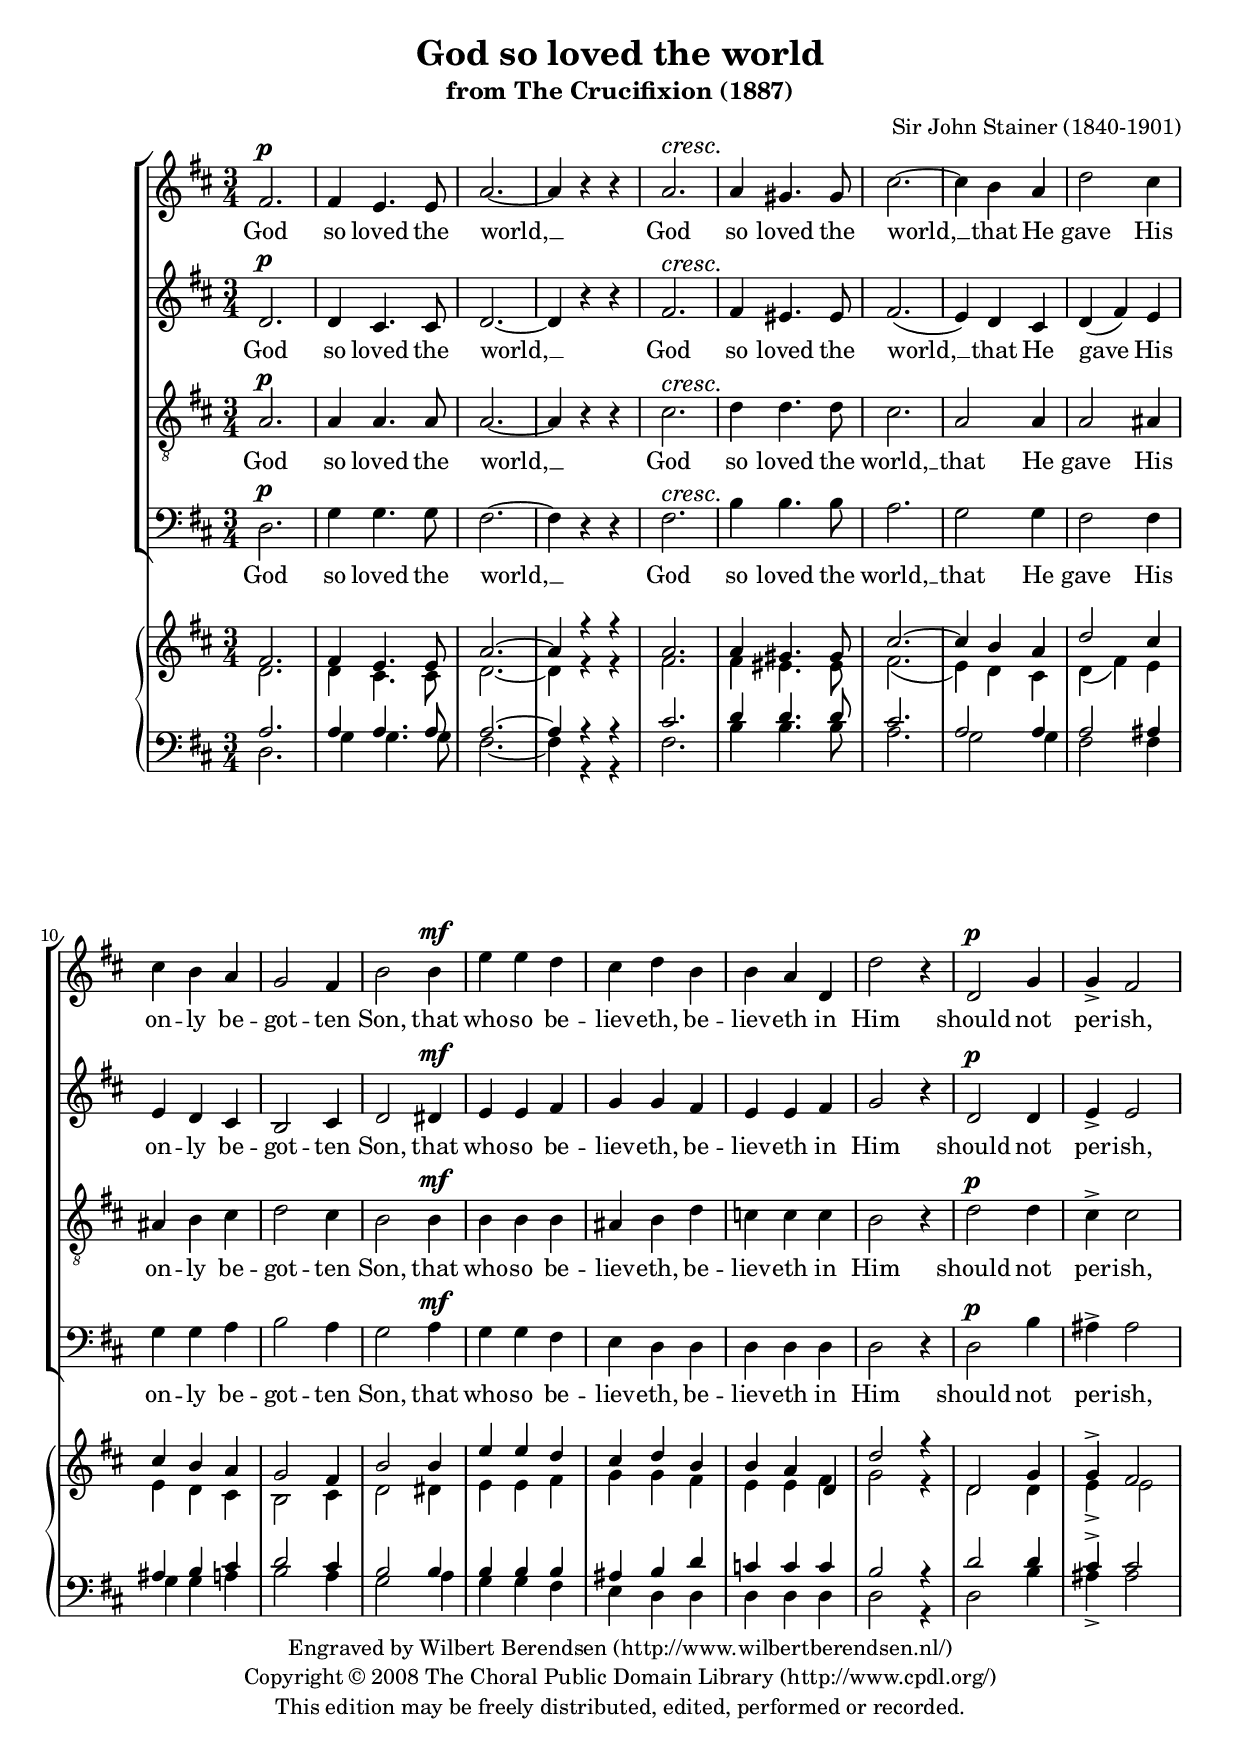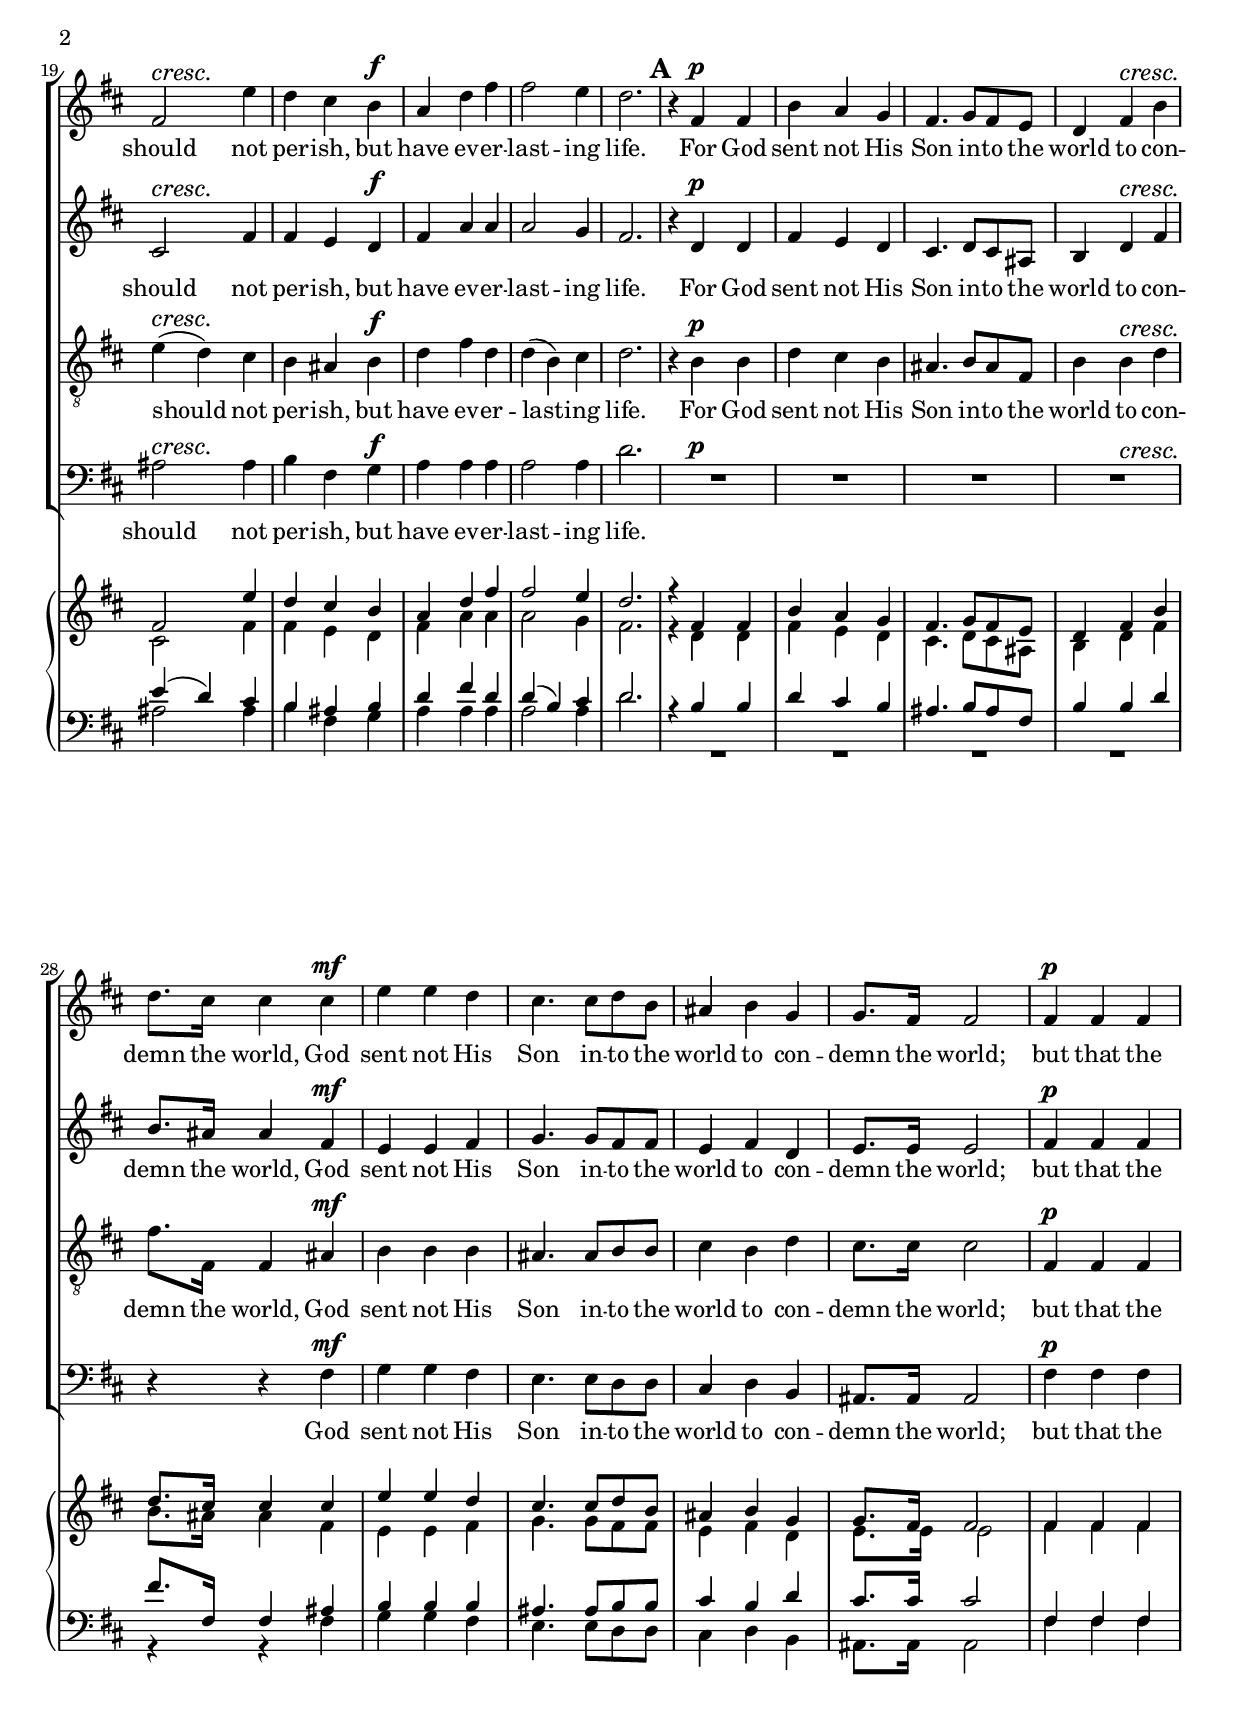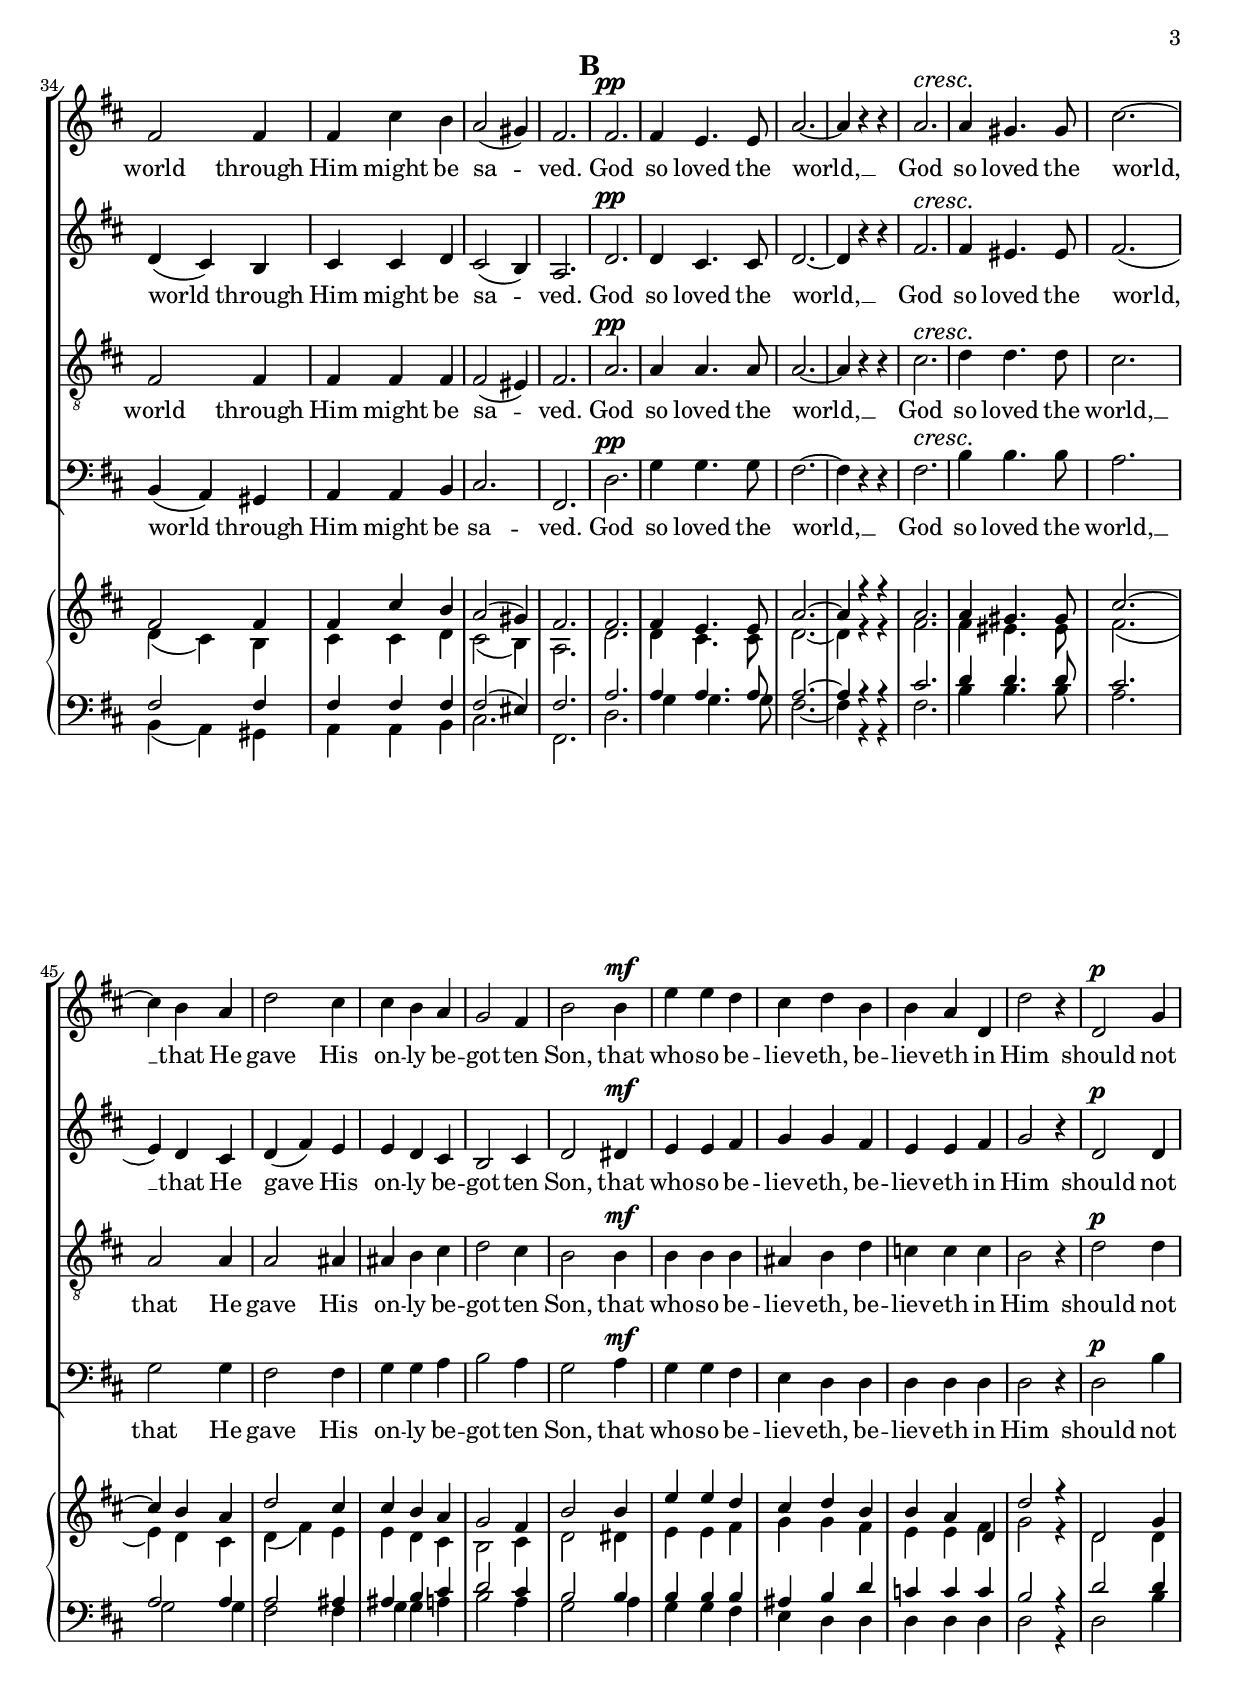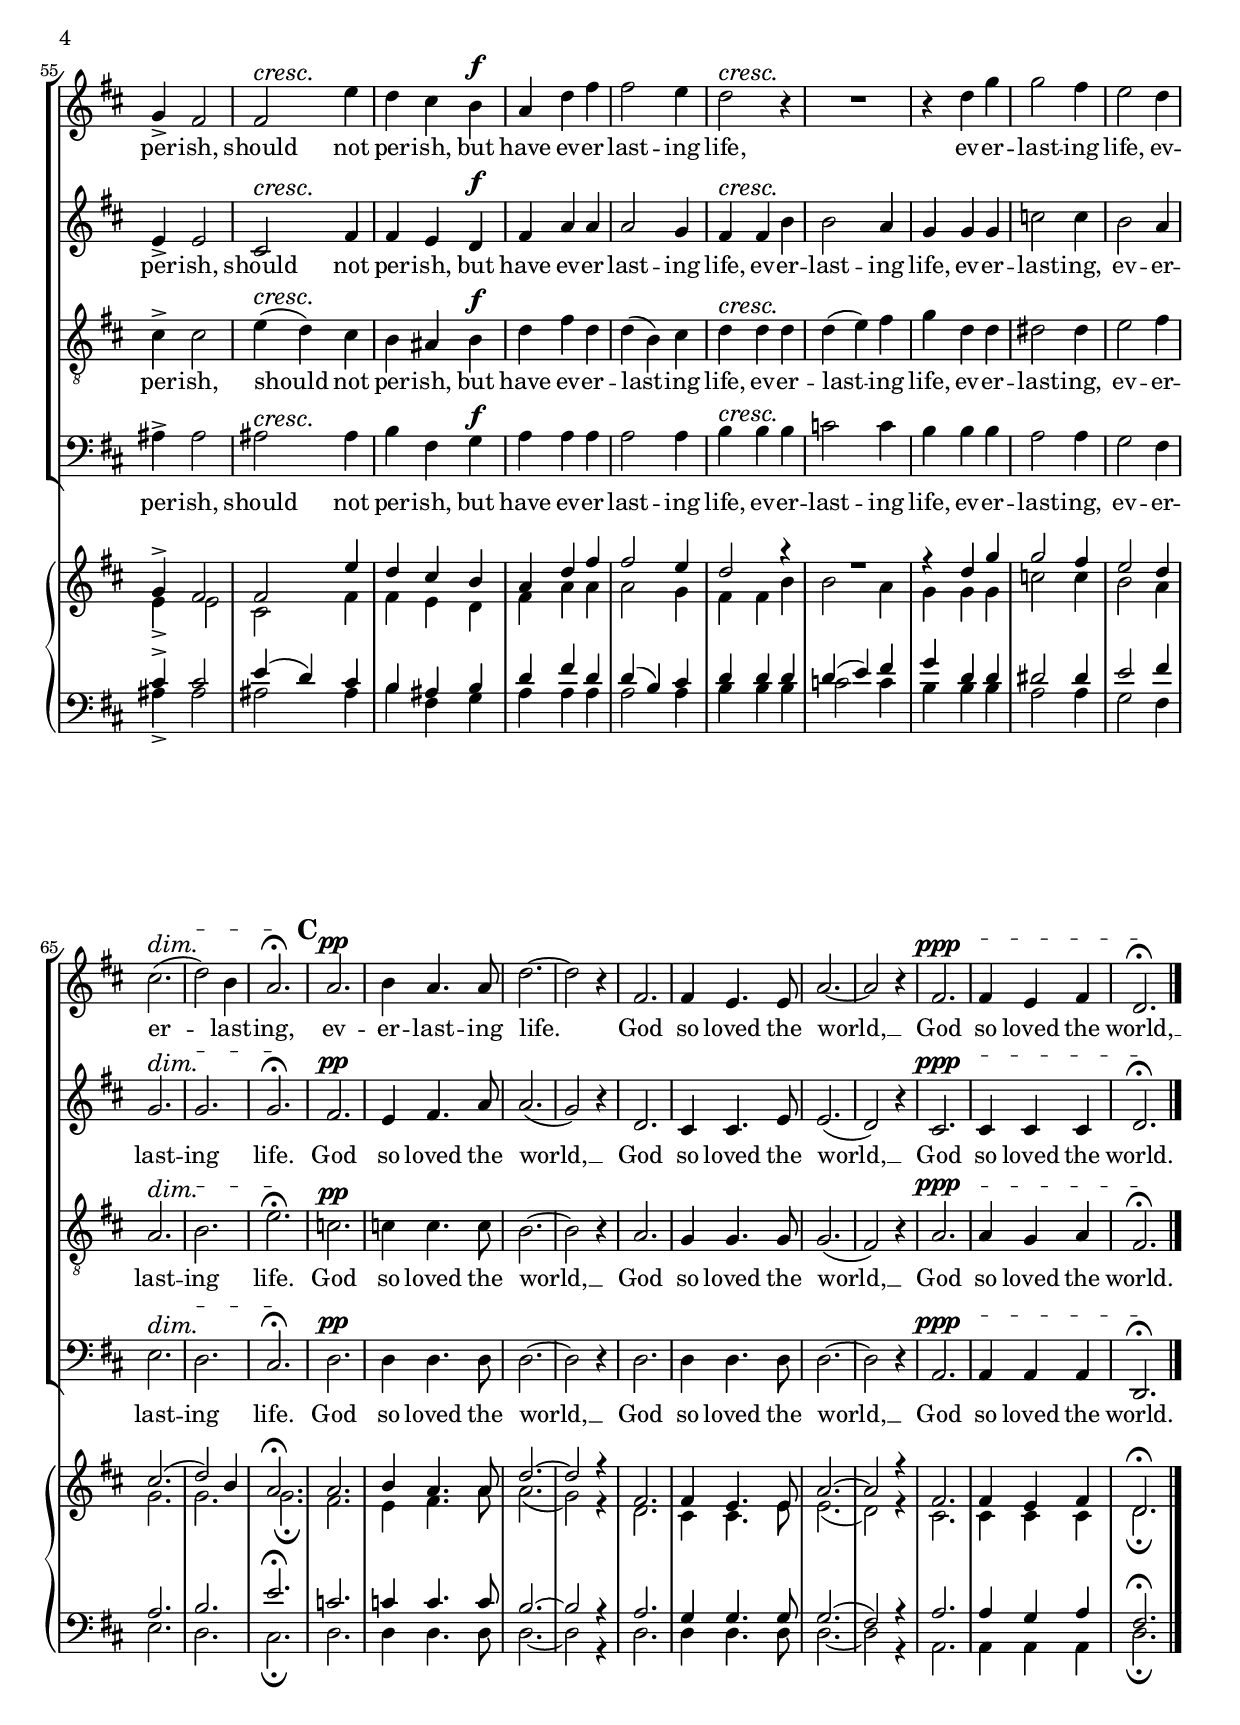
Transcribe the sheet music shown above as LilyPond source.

\version "2.19.49"
%\include "../include/merge-rests.ly"

#(set-global-staff-size 19)

\header {
  title = "God so loved the world"
  subtitle = "from The Crucifixion (1887)"
  composer = "Sir John Stainer (1840-1901)"
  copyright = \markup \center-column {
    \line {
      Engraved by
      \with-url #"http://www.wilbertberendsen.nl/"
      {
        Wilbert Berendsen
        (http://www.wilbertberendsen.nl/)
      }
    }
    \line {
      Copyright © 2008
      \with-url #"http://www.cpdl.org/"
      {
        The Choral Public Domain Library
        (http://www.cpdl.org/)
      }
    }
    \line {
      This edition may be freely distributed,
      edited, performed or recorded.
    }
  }
}

\layout {
  ragged-last-bottom = ##f
%  system-count = 10
%  page-count = 2
}

global = {
  \key d \major
  \time 3/4
}

tempoMark = {
  \override Score.MetronomeMark.stencil = ##f
  \tempo 4=90
  \once \override Score.RehearsalMark.self-alignment-X = #LEFT
  \once \override Score.RehearsalMark.font-series = #'bold
  \once \override Score.RehearsalMark.font-size = #0
  \once \override Score.RehearsalMark.break-align-symbols = #'(time-signature)
  \once \override Score.RehearsalMark.extra-offset = #'(-0.5 . 0)
  \mark \markup {
    "Andante ma non lento. "
    \fontsize #'-2 {
      \general-align #Y #DOWN
      \note #"4" #.8 "= 90"
    }
  }
}

dyn = {
  \global
  \override DynamicTextSpanner.style = #'none
  s2.\p
  s2.*3
  \crescTextCresc
  s2.\<
  s2.*6\!
  s2 s4\mf
  s2.*4
  s2.\p
  s2.
  \crescTextCresc
  s2.\<
  s2 s4\f
  s2.*3
  % For God...
  \mark \default
  s4 s\p s
  s2.*2
  \crescTextCresc
  s4 s2\<
  s2 s4\mf
  s2.*4
  s4\p s2
  s2.*4
  % God so loved...
  \mark \default
  s2.\pp
  s2.*3
  \crescTextCresc
  s2.\<
  s2.*6\!
  s2 s4\mf
  s2.*4
  s2.\p
  s2.
  \crescTextCresc
  s2.\<
  s2 s4\f
  s2.*2
  \crescTextCresc
  s2.\<
  s2.*4\!
  \dimTextDim
  s2.\>
  \override TextSpanner.bound-details = #'left
  % #'text = "rall."
  s2.\!\startTextSpan
  s2.\stopTextSpan
  \mark \default
  s2.\pp
  s2.*7
  s2.\ppp
  s2.\startTextSpan
  s2.\stopTextSpan
}

sop = \relative c' {
  \global
  fis2. fis4 e4. e8 a2.~ a4 r r|
  a2. a4 gis4. gis8 cis2.~ cis4 b a|
  d2 cis4 cis b a g2 fis4 b2 b4|
  e e d cis d b b a d, d'2 r4|
  d,2 g4 g-> fis2 fis e'4 d cis b|
  a d fis fis2 e4 d2.|
  % For God...
  r4 fis, fis b a g fis4. g8 fis e d4 fis b|
  d8. cis16 cis4 cis e e d cis4. cis8 d b|
  ais4 b g g8. fis16 fis2|
  fis4 fis fis fis2 fis4 fis cis' b a2(gis4)fis2.|
  % God so loved...
  fis2. fis4 e4. e8 a2.~ a4 r r|
  a2. a4 gis4. gis8 cis2.~ cis4 b a|
  d2 cis4 cis b a g2 fis4 b2 b4|
  e e d cis d b b a d, d'2 r4|
  d,2 g4 g-> fis2 fis e'4 d cis b|
  a d fis fis2 e4 d2 r4|
  R2. r4 d g g2 fis4 e2 d4 cis2.(d2) b4 a2.\fermata|
  % God so loved...
  a b4 a4. a8 d2.~d2 r4|
  fis,2. fis4 e4. e8 a2.~a2 r4|
  fis2. fis4 e fis d2.\fermata
  \bar"|."
}

alt = \relative c' {
  \global
  d2. d4 cis4. cis8 d2.~ d4 r r|
  fis2. fis4 eis4. eis8 fis2.( e4) d cis|
  d( fis) e e d cis b2 cis4 d2 dis4|
  e e fis g g fis e e fis g2 r4|
  d2 d4 e-> e2 cis2 fis4 fis e d|
  fis a a a2 g4 fis2.|
  % For God...
  r4 d d fis e d cis4. d8 cis ais b4 d fis|
  b8. ais16 ais4 fis e e fis g4. g8 fis fis|
  e4 fis d e8. e16 e2|
  fis4 fis fis d(cis) b cis cis d cis2(b4)a2.|
  % God so loved...
  d2. d4 cis4. cis8 d2.~ d4 r r|
  fis2. fis4 eis4. eis8 fis2.( e4) d cis|
  d( fis) e e d cis b2 cis4 d2 dis4|
  e e fis g g fis e e fis g2 r4|
  d2 d4 e-> e2 cis2 fis4 fis e d|
  fis a a a2 g4 fis fis b|
  b2 a4 g g g c2 c4 b2 a4 g2. g g\fermata|
  % God so loved...
  fis e4 fis4. a8 a2.(g2) r4|
  d2. cis4 cis4. e8 e2.(d2) r4|
  cis2. cis4 cis cis d2.\fermata
  \bar"|."
}

ten = \relative c' {
  \global
  a2. a4 a4. a8 a2.~ a4 r r|
  cis2. d4 d4. d8 cis2. a2 a4|
  a2 ais4 ais b cis d2 cis4 b2 b4|
  b b b ais b d c c c b2 r4|
  d2 d4 cis-> cis2 e4( d) cis|
  b ais b d fis d d( b) cis d2.|
  % For God...
  r4 b b d cis b ais4. b8 ais fis b4 b d|
  fis8. fis,16 fis4 ais b b b ais4. ais8 b b|
  cis4 b d cis8. cis16 cis2|
  fis,4 fis fis fis2 fis4 fis fis fis fis2(eis4)fis2.|
  % God so loved...
  a2. a4 a4. a8 a2.~ a4 r r|
  cis2. d4 d4. d8 cis2. a2 a4|
  a2 ais4 ais b cis d2 cis4 b2 b4|
  b b b ais b d c c c b2 r4|
  d2 d4 cis-> cis2 e4( d) cis|
  b ais b d fis d d( b) cis d d d|
  d(e)fis g d d dis2 dis4 e2 fis4 a,2. b e\fermata|
  % God so loved...
  c c4 c4. c8 b2.~b2 r4|
  a2. g4 g4. g8 g2.(fis2) r4|
  a2. a4 g a fis2.\fermata
  \bar"|."
}

bas = \relative c {
  \global
  d2. g4 g4. g8 fis2.~ fis4 r r|
  fis2. b4 b4. b8 a2. g2 g4|
  fis2 fis4 g g a b2 a4 g2 a4|
  g g fis e d d d d d d2 r4|
  d2 b'4 ais-> ais2 ais ais4 b fis g|
  a a a a2 a4 d2.|
  % For God...
  R2.*4 r4 r fis, g g fis e4. e8 d d|
  cis4 d b ais8. ais16 ais2|
  fis'4 fis fis b,(a) gis a a b cis2. fis,|
  % God so loved...
  d'2. g4 g4. g8 fis2.~ fis4 r r|
  fis2. b4 b4. b8 a2. g2 g4|
  fis2 fis4 g g a b2 a4 g2 a4|
  g g fis e d d d d d d2 r4|
  d2 b'4 ais-> ais2 ais ais4 b fis g|
  a a a a2 a4 b b b|
  c2 c4 b b b a2 a4 g2 fis4 e2. d cis\fermata|
  % God so loved...
  d2. d4 d4. d8 d2.~d2 r4|
  d2. d4 d4. d8 d2.~d2 r4|
  a2. a4 a a d,2.\fermata
  \bar"|."
}

trebleaccOne = \relative c' {
  \global
  fis2. fis4 e4. e8 a2.~ a4 r r|
  a2. a4 gis4. gis8 cis2.~ cis4 b a|
  d2 cis4 cis b a g2 fis4 b2 b4|
  e e d cis d b b a d, d'2 r4|
  d,2 g4 g-> fis2 fis e'4 d cis b|
  a d fis fis2 e4 d2.|
  % For God...
  r4 fis, fis b a g fis4. g8 fis e d4 fis b|
  d8. cis16 cis4 cis e e d cis4. cis8 d b|
  ais4 b g g8. fis16 fis2|
  fis4 fis fis fis2 fis4 fis cis' b a2(gis4)fis2.|
  % God so loved...
  fis2. fis4 e4. e8 a2.~ a4 r r|
  a2. a4 gis4. gis8 cis2.~ cis4 b a|
  d2 cis4 cis b a g2 fis4 b2 b4|
  e e d cis d b b a d, d'2 r4|
  d,2 g4 g-> fis2 fis e'4 d cis b|
  a d fis fis2 e4 d2 r4|
  R2. r4 d g g2 fis4 e2 d4 cis2.(d2) b4 a2.\fermata|
  % God so loved...
  a b4 a4. a8 d2.~d2 r4|
  fis,2. fis4 e4. e8 a2.~a2 r4|
  fis2. fis4 e fis d2.\fermata
  \bar"|."
}

trebleaccTwo = \relative c' {
  \global
  d2. d4 cis4. cis8 d2.~ d4 r r|
  fis2. fis4 eis4. eis8 fis2.( e4) d cis|
  d( fis) e e d cis b2 cis4 d2 dis4|
  e e fis g g fis e e fis g2 r4|
  d2 d4 e-> e2 cis2 fis4 fis e d|
  fis a a a2 g4 fis2.|
  % For God...
  r4 d d fis e d cis4. d8 cis ais b4 d fis|
  b8. ais16 ais4 fis e e fis g4. g8 fis fis|
  e4 fis d e8. e16 e2|
  fis4 fis fis d(cis) b cis cis d cis2(b4)a2.|
  % God so loved...
  d2. d4 cis4. cis8 d2.~ d4 r r|
  fis2. fis4 eis4. eis8 fis2.( e4) d cis|
  d( fis) e e d cis b2 cis4 d2 dis4|
  e e fis g g fis e e fis g2 r4|
  d2 d4 e-> e2 cis2 fis4 fis e d|
  fis a a a2 g4 fis fis b|
  b2 a4 g g g c2 c4 b2 a4 g2. g g\fermata|
  % God so loved...
  fis e4 fis4. a8 a2.(g2) r4|
  d2. cis4 cis4. e8 e2.(d2) r4|
  cis2. cis4 cis cis d2.\fermata
  \bar"|."
}

bassaccOne = \relative c' {
  \global
  a2. a4 a4. a8 a2.~ a4 r r|
  cis2. d4 d4. d8 cis2. a2 a4|
  a2 ais4 ais b cis d2 cis4 b2 b4|
  b b b ais b d c c c b2 r4|
  d2 d4 cis-> cis2 e4( d) cis|
  b ais b d fis d d( b) cis d2.|
  % For God...
  r4 b b d cis b ais4. b8 ais fis b4 b d|
  fis8. fis,16 fis4 ais b b b ais4. ais8 b b|
  cis4 b d cis8. cis16 cis2|
  fis,4 fis fis fis2 fis4 fis fis fis fis2(eis4)fis2.|
  % God so loved...
  a2. a4 a4. a8 a2.~ a4 r r|
  cis2. d4 d4. d8 cis2. a2 a4|
  a2 ais4 ais b cis d2 cis4 b2 b4|
  b b b ais b d c c c b2 r4|
  d2 d4 cis-> cis2 e4( d) cis|
  b ais b d fis d d( b) cis d d d|
  d(e)fis g d d dis2 dis4 e2 fis4 a,2. b e\fermata|
  % God so loved...
  c c4 c4. c8 b2.~b2 r4|
  a2. g4 g4. g8 g2.(fis2) r4|
  a2. a4 g a fis2.\fermata
  \bar"|."
}

bassaccTwo = \relative c {
  \global
  d2. g4 g4. g8 fis2.~ fis4 r r|
  fis2. b4 b4. b8 a2. g2 g4|
  fis2 fis4 g g a b2 a4 g2 a4|
  g g fis e d d d d d d2 r4|
  d2 b'4 ais-> ais2 ais ais4 b fis g|
  a a a a2 a4 d2.|
  % For God...
  R2.*4 r4 r fis, g g fis e4. e8 d d|
  cis4 d b ais8. ais16 ais2|
  fis'4 fis fis b,(a) gis a a b cis2. fis,|
  % God so loved...
  d'2. g4 g4. g8 fis2.~ fis4 r r|
  fis2. b4 b4. b8 a2. g2 g4|
  fis2 fis4 g g a b2 a4 g2 a4|
  g g fis e d d d d d d2 r4|
  d2 b'4 ais-> ais2 ais ais4 b fis g|
  a a a a2 a4 b b b|
  c2 c4 b b b a2 a4 g2 fis4 e2. d cis\fermata|
  % God so loved...
  d2. d4 d4. d8 d2.~d2 r4|
  d2. d4 d4. d8 d2.~d2 r4|
  a2. a4 a a d2.\fermata
  \bar"|."
}

textOne = \lyricmode {
  God so loved the world, __
  God so loved the world, __
  that He gave His on -- ly be -- got -- ten Son,
  that who -- so be -- liev -- eth,
  be -- liev -- eth in Him
  should not per -- ish,
  should not per -- ish,
  but have ev -- er -- last -- ing life.
}

textTwo = \lyricmode {
  For God sent not His Son in -- to the world
  to con -- demn the world,
}

textThree = \lyricmode {
  God sent not His Son in -- to the world
  to con -- demn the world;
  but that the world through Him might be sa -- ved.

  God so loved the world, __
  God so loved the world, __
  that He gave His on -- ly be -- got -- ten Son,
  that who -- so be -- liev -- eth,
  be -- liev -- eth in Him
  should not per -- ish,
  should not per -- ish,
  but have ev -- er -- last -- ing life,
  ev -- er -- last -- ing life,
  ev -- er -- last -- ing,
  ev -- er -- last -- ing life.

  God so loved the world, __
  God so loved the world, __
  God so loved the world.

}

\book {
% \score {
%   \new ChoirStaff \with {
%     instrumentName = \markup
%     \italic
%     \override #'(baseline-skip . 2.5)
%     \center-column{
%       Quartet or Chorus
%     }
%   } <<
%     \new Staff \with {
%       instrumentName = \markup\column{S A}
%     } <<
%       \new Voice = sop { \voiceOne \tempoMark \sop }
%       \new Voice = alt { \voiceTwo << \alt \dyn >> }
%     >>
%     \new Lyrics \lyricsto alt \text
%     \new Staff \with {
%       instrumentName = \markup\column{T B}
%     } <<
%       \clef bass
%       \new Voice = ten { \voiceOne \ten }
%       \new Voice = bas { \voiceTwo \bas }
%     >>
%   >>
%   \layout {
%     \context {
%       \Score
%       markFormatter = #format-mark-box-letters
%     }
%     \context {
%       \ChoirStaff
%       \consists "Instrument_name_engraver"
%     }
%     \context {
%       \Staff
%       \override DynamicText.self-alignment-X = #right
%       \override DynamicText.extra-offset = #'(-1.5 . 0)
%       \override DynamicText.font-size = #-0.5
%       \override DynamicText.Y-extent = #'(0 . 0.2)
%       \override DynamicLineSpanner.staff-padding = #3.2
%       \override DynamicTextSpanner.Y-extent = #'(0 . 0.2)
%       \override DynamicTextSpanner.extra-offset = #'(0.5 . 0.5)
%       \override DynamicLineSpanner.Y-extent = #'(0 . 0)
%       \override VerticalAxisGroup.minimum-Y-extent = #'(-3 . 3)
%       \override InstrumentName.self-alignment-X = #right
% %      \override RestCollision.positioning-done = #merge-rests-on-positioning
%     }
%     \context {
%       \Lyrics
%       \override VerticalAxisGroup.minimum-Y-extent = #'(0 . 0)
%     }
%   }
%   \midi { }
% }

  \score {
    \new Grandstaff <<
      \new ChoirStaff <<
	\new Voice = sop << \sop \dyn >>
	\new Lyrics \lyricsto sop { \textOne \textTwo \textThree }
	\new Voice = alt << \alt \dyn >>
	\new Lyrics \lyricsto alt { \textOne \textTwo \textThree }
	\new Voice = ten << \clef "G_8" \ten \dyn >>
	\new Lyrics \lyricsto ten { \textOne \textTwo \textThree }
	\new Voice = bas << \clef F \bas \dyn >>
	\new Lyrics \lyricsto bas { \textOne          \textThree }
      >>
      \new PianoStaff <<
	\new Staff = trebleacc <<
	  \new Voice {              \voiceOne \trebleaccOne }
	  \new Voice {              \voiceTwo \trebleaccTwo }
	>>
	\new Staff = bassacc <<
	  \new Voice { \clef "bass" \voiceOne \bassaccOne }
	  \new Voice {              \voiceTwo \bassaccTwo }
	>>
      >>
    >>
    \layout {
      \context {
	\Staff
	\override DynamicText.direction = #UP
	\override DynamicText.staff-padding = #0
	\override DynamicLineSpanner.direction = #UP
      }
    }
  }
}
